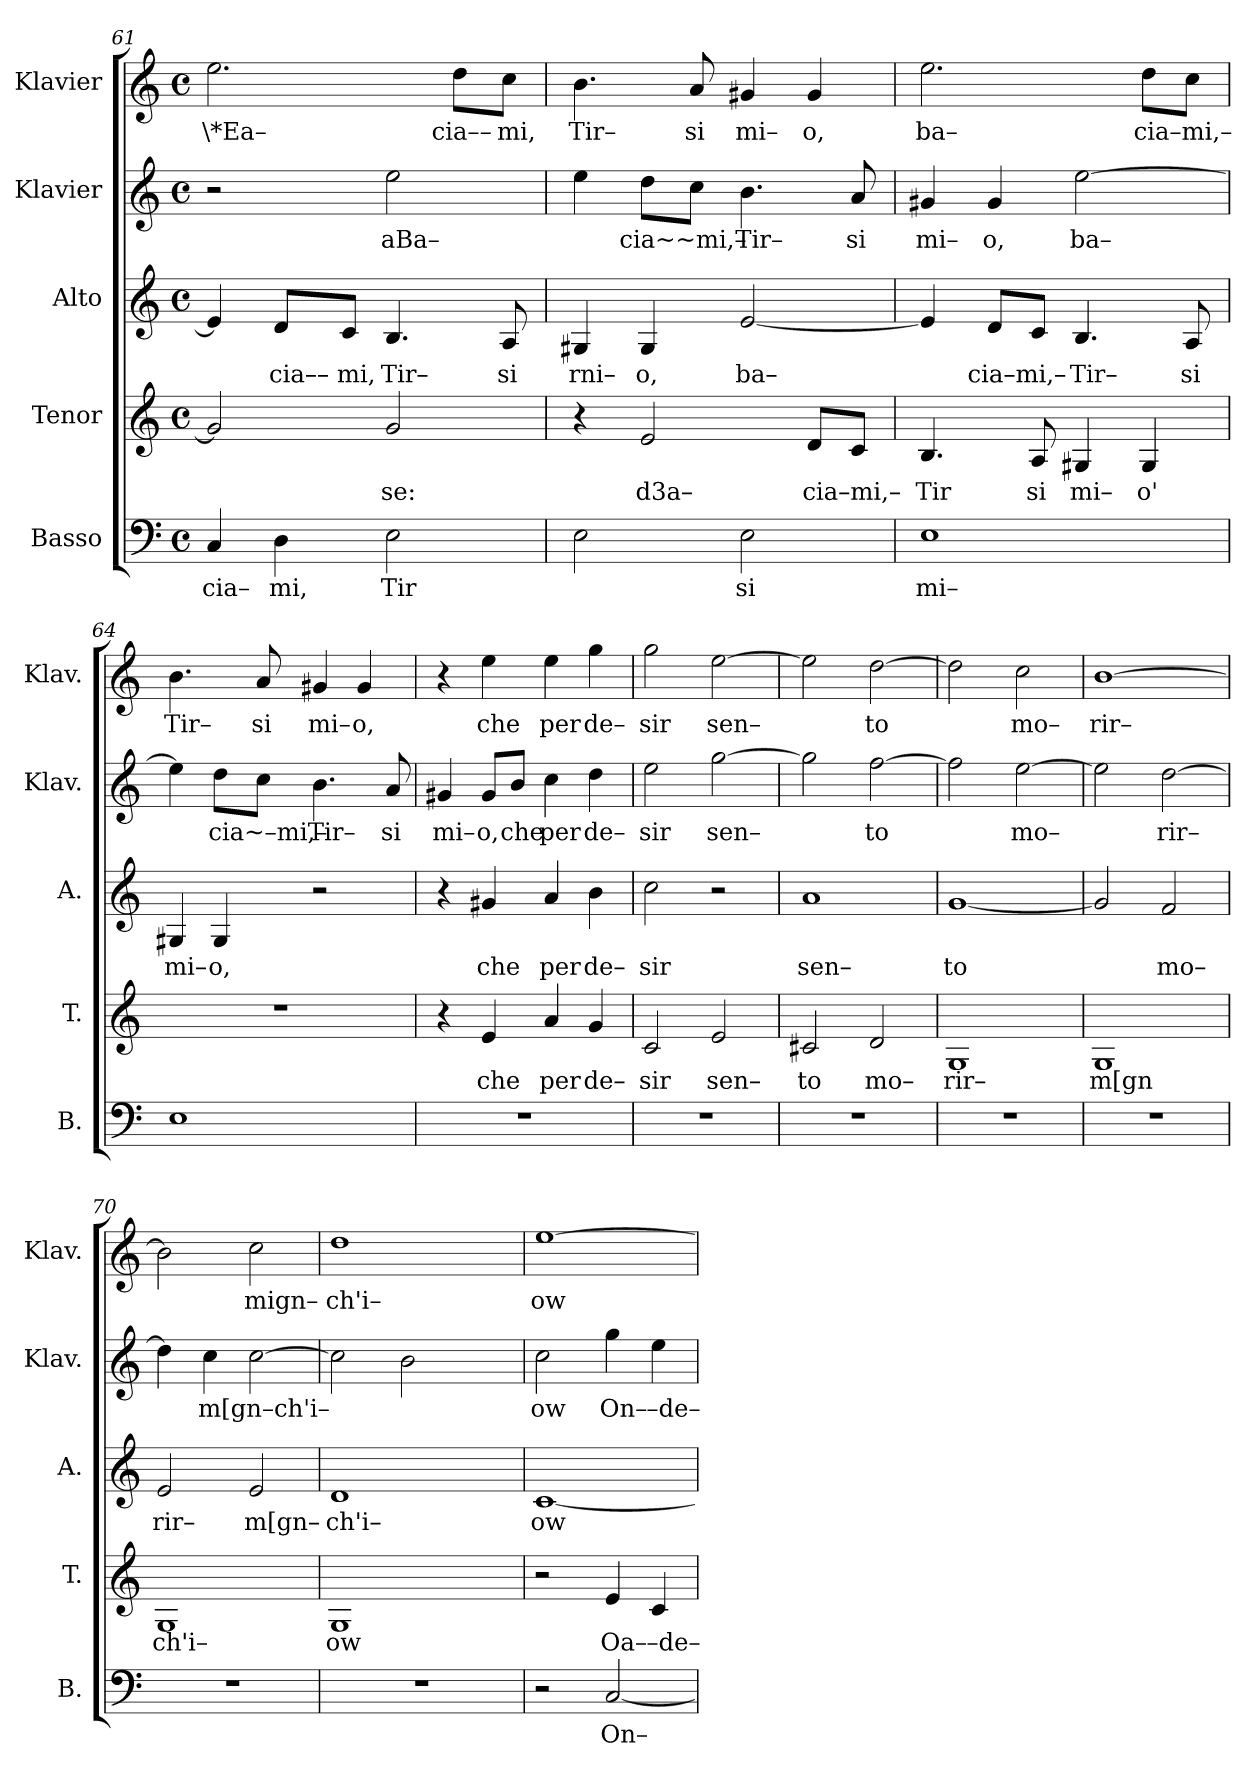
**kern	**text	**kern	**text	**kern	**text	**kern	**text	**kern	**text
*part5	*part5	*part4	*part4	*part3	*part3	*part2	*part2	*part1	*part1
*staff5	*staff5	*staff4	*staff4	*staff3	*staff3	*staff2	*staff2	*staff1	*staff1
*I"Basso	*	*I"Tenor	*	*I"Alto	*	*I"Klavier	*	*I"Klavier	*
*I'B.	*	*I'T.	*	*I'A.	*	*I'Klav.	*	*I'Klav.	*
*clefF4	*	*clefG2	*	*clefG2	*	*clefG2	*	*clefG2	*
*k[]	*	*k[]	*	*k[]	*	*k[]	*	*k[]	*
*M4/4	*	*M4/4	*	*M4/4	*	*M4/4	*	*M4/4	*
*met(c)	*	*met(c)	*	*met(c)	*	*met(c)	*	*met(c)	*
=61	=61	=61	=61	=61	=61	=61	=61	=61	=61
!	!LO:LY:b	!	!	!	!	!	!	!	!LO:LY:b
4C/	cia–	2g/]	.	4e/]	.	2r	.	2.ee\	\*Ea–
!	!LO:LY:b	!	!	!	!LO:LY:b	!	!	!	!
4D\	mi,	.	.	8d/L	cia––	.	.	.	.
!	!	!	!	!	!LO:LY:b	!	!	!	!
.	.	.	.	8c/J	mi,	.	.	.	.
!	!LO:LY:b	!	!LO:LY:b	!	!LO:LY:b	!	!LO:LY:b	!	!
2E\	Tir	2g/	se:	4.B/	Tir–	2ee\	aBa–	.	.
!	!	!	!	!	!	!	!	!	!LO:LY:b
.	.	.	.	.	.	.	.	8dd\L	cia––
!	!	!	!	!	!LO:LY:b	!	!	!	!LO:LY:b
.	.	.	.	8A/	si	.	.	8cc\J	mi,
=62	=62	=62	=62	=62	=62	=62	=62	=62	=62
!	!	!	!	!	!LO:LY:b	!	!	!	!LO:LY:b
2E\	.	4r	.	4G#X/	rni–	4ee\	.	4.b\	Tir–
!	!	!	!LO:LY:b	!	!LO:LY:b	!	!LO:LY:b	!	!
.	.	2e/	d3a–	4G#/	o,	8dd\L	cia~~mi,–	.	.
!	!	!	!	!	!	!	!	!	!LO:LY:b
.	.	.	.	.	.	8cc\J	.	8a/	si
!	!LO:LY:b	!	!	!	!LO:LY:b	!	!LO:LY:b	!	!LO:LY:b
2E\	si	.	.	[2e/	ba–	4.b\	Tir–	4g#X/	mi–
!	!	!	!LO:LY:b	!	!	!	!	!	!LO:LY:b
.	.	8d/L	cia–mi,–	.	.	.	.	4g#/	o,
!	!	!	!	!	!	!	!LO:LY:b	!	!
.	.	8c/J	.	.	.	8a/	si	.	.
=63	=63	=63	=63	=63	=63	=63	=63	=63	=63
!	!LO:LY:b	!	!LO:LY:b	!	!	!	!LO:LY:b	!	!LO:LY:b
1E	mi–	4.B/	Tir	4e/]	.	4g#X/	mi–	2.ee\	ba–
!	!	!	!	!	!LO:LY:b	!	!LO:LY:b	!	!
.	.	.	.	8d/L	cia–mi,–	4g#/	o,	.	.
!	!	!	!LO:LY:b	!	!	!	!	!	!
.	.	8A/	si	8c/J	.	.	.	.	.
!	!	!	!LO:LY:b	!	!LO:LY:b	!	!LO:LY:b	!	!
.	.	4G#X/	mi–	4.B/	Tir–	[2ee\	ba–	.	.
!	!	!	!LO:LY:b	!	!	!	!	!	!LO:LY:b
.	.	4G#/	o'	.	.	.	.	8dd\L	cia–mi,–
!	!	!	!	!	!LO:LY:b	!	!	!	!
.	.	.	.	8A/	si	.	.	8cc\J	.
=64	=64	=64	=64	=64	=64	=64	=64	=64	=64
!	!	!	!	!	!LO:LY:b	!	!	!	!LO:LY:b
1E	.	1r	.	4G#X/	mi–	4ee\]	.	4.b\	Tir–
!	!	!	!	!	!LO:LY:b	!	!LO:LY:b	!	!
.	.	.	.	4G#/	o,	8dd\L	cia~–mi,–	.	.
!	!	!	!	!	!	!	!	!	!LO:LY:b
.	.	.	.	.	.	8cc\J	.	8a/	si
!	!	!	!	!	!	!	!LO:LY:b	!	!LO:LY:b
.	.	.	.	2r	.	4.b\	Tir–	4g#X/	mi–
!	!	!	!	!	!	!	!	!	!LO:LY:b
.	.	.	.	.	.	.	.	4g#/	o,
!	!	!	!	!	!	!	!LO:LY:b	!	!
.	.	.	.	.	.	8a/	si	.	.
=65	=65	=65	=65	=65	=65	=65	=65	=65	=65
!	!	!	!	!	!	!	!LO:LY:b	!	!
1r	.	4r	.	4r	.	4g#X/	mi–	4r	.
!	!	!	!LO:LY:b	!	!LO:LY:b	!	!LO:LY:b	!	!LO:LY:b
.	.	4e/	che	4g#X/	che	8g#/L	o,	4ee\	che
!	!	!	!	!	!	!	!LO:LY:b	!	!
.	.	.	.	.	.	8b/J	che	.	.
!	!	!	!LO:LY:b	!	!LO:LY:b	!	!LO:LY:b	!	!LO:LY:b
.	.	4a/	per	4a/	per	4cc\	per	4ee\	per
!	!	!	!LO:LY:b	!	!LO:LY:b	!	!LO:LY:b	!	!LO:LY:b
.	.	4g/	de–	4b\	de–	4dd\	de–	4gg\	de–
=66	=66	=66	=66	=66	=66	=66	=66	=66	=66
!	!	!	!LO:LY:b	!	!LO:LY:b	!	!LO:LY:b	!	!LO:LY:b
1r	.	2c/	sir	2cc\	sir	2ee\	sir	2gg\	sir
!	!	!	!LO:LY:b	!	!	!	!LO:LY:b	!	!LO:LY:b
.	.	2e/	sen–	2r	.	[2gg\	sen–	[2ee\	sen–
=67	=67	=67	=67	=67	=67	=67	=67	=67	=67
!	!	!	!LO:LY:b	!	!LO:LY:b	!	!	!	!
1r	.	2c#X/	to	1a	sen–	2gg\]	.	2ee\]	.
!	!	!	!LO:LY:b	!	!	!	!LO:LY:b	!	!LO:LY:b
.	.	2d/	mo–	.	.	[2ff\	to	[2dd\	to
=68	=68	=68	=68	=68	=68	=68	=68	=68	=68
!	!	!	!LO:LY:b	!	!LO:LY:b	!	!	!	!
1r	.	1G	rir–	[1g	to	2ff\]	.	2dd\]	.
!	!	!	!	!	!	!	!LO:LY:b	!	!LO:LY:b
.	.	.	.	.	.	[2ee\	mo–	2cc\	mo–
=69	=69	=69	=69	=69	=69	=69	=69	=69	=69
!	!	!	!LO:LY:b	!	!	!	!	!	!LO:LY:b
1r	.	1G	m[gn	2g/]	.	2ee\]	.	[1b	rir–
!	!	!	!	!	!LO:LY:b	!	!LO:LY:b	!	!
.	.	.	.	2f/	mo–	[2dd\	rir–	.	.
=70	=70	=70	=70	=70	=70	=70	=70	=70	=70
!	!	!	!LO:LY:b	!	!LO:LY:b	!	!	!	!
1r	.	1G	ch'i–	2e/	rir–	4dd\]	.	2b\]	.
!	!	!	!	!	!	!	!LO:LY:b	!	!
.	.	.	.	.	.	4cc\	m[gn–ch'i–	.	.
!	!	!	!	!	!LO:LY:b	!	!	!	!LO:LY:b
.	.	.	.	2e/	m[gn–	[2cc\	.	2cc\	mign–
=71	=71	=71	=71	=71	=71	=71	=71	=71	=71
!	!	!	!LO:LY:b	!	!LO:LY:b	!	!	!	!LO:LY:b
1r	.	1G	ow	1d	ch'i–	2cc\]	.	1dd	ch'i–
.	.	.	.	.	.	2b\	.	.	.
=72	=72	=72	=72	=72	=72	=72	=72	=72	=72
!	!	!	!	!	!LO:LY:b	!	!LO:LY:b	!	!LO:LY:b
2r	.	2r	.	[1c	ow	2cc\	ow	[1ee	ow
!	!LO:LY:b	!	!LO:LY:b	!	!	!	!LO:LY:b	!	!
[2C/	On–	4e/	Oa–	.	.	4gg\	On–	.	.
!	!	!	!LO:LY:b	!	!	!	!LO:LY:b	!	!
.	.	4c/	–de–	.	.	4ee\	–de–	.	.
=	=	=	=	=	=	=	=	=	=
*-	*-	*-	*-	*-	*-	*-	*-	*-	*-
